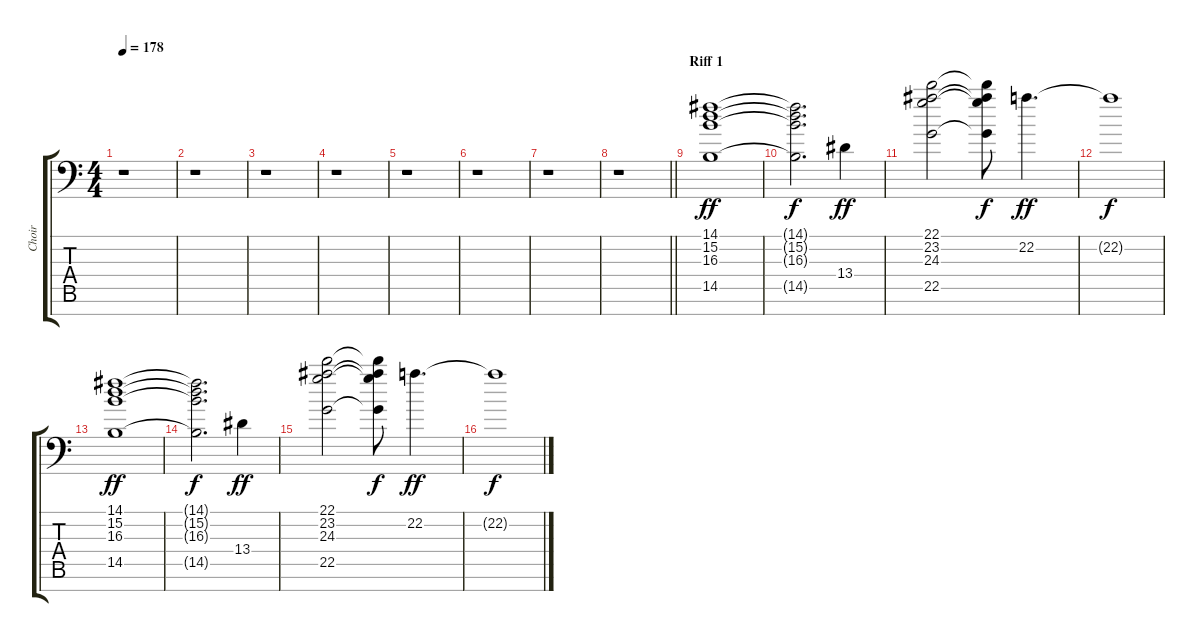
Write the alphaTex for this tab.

\track ("Choir" "Choir") {instrument choiraahs}
\staff {score tabs}
\tuning (E4 B3 G3 D3 A2 E2 C-1) {hide}
\ts (4 4)
\tempo 178
\clef f4
\ks c
r.1{dy f} |
r.1 |
r.1 |
r.1 |
r.1 |
r.1 |
r.1 |
\barLineRight lightlight
r.1 |
\section ("" "Riff 1")
(14.1 15.2 16.3 14.5).1{dy ff} |
(14.1{t} 15.2{t} 16.3{t} 14.5{t}).2{d dy f} 13.4.4{dy ff} |
(22.1 23.2 24.3 22.5).2 (22.1{t} 23.2{t} 24.3{t} 22.5{t}).8{dy f} 22.2.4{d dy ff} |
22.2{t}.1{dy f} |
(14.1 15.2 16.3 14.5).1{dy ff} |
(14.1{t} 15.2{t} 16.3{t} 14.5{t}).2{d dy f} 13.4.4{dy ff} |
(22.1 23.2 24.3 22.5).2 (22.1{t} 23.2{t} 24.3{t} 22.5{t}).8{dy f} 22.2.4{d dy ff} |
22.2{t}.1{dy f}
